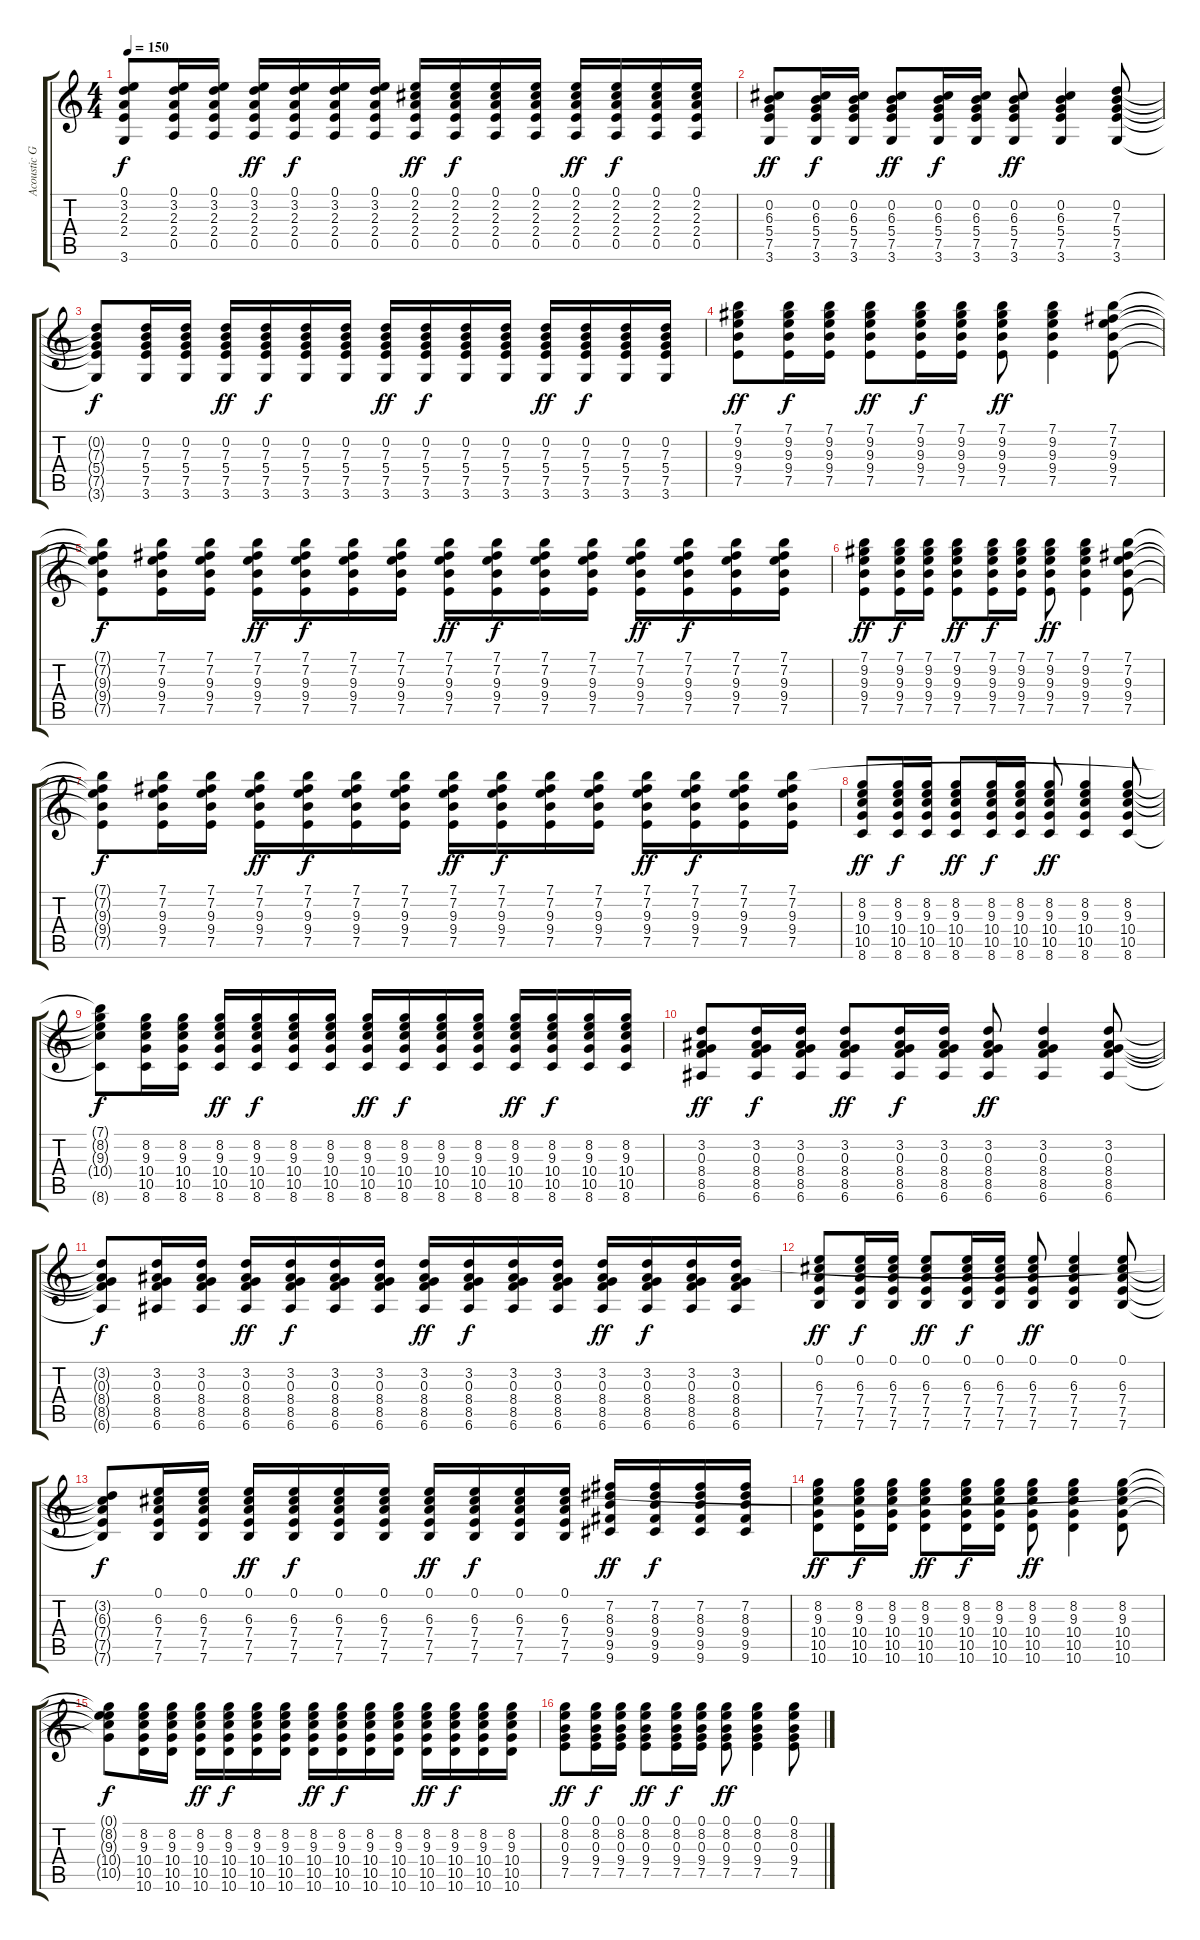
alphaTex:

\track ("Acoustic Guitar" "Acoustic G") {instrument acousticguitarsteel}
\staff {score tabs}
\tuning (E4 B3 G3 D3 A2 E2) {hide}
\ts (4 4)
\tempo 150
\clef g2
\ks c
(0.1{t} 3.2{t} 2.3{t} 2.4{t} 3.6{t}).8{dy f} (0.1 3.2 2.3 2.4 0.5).16 (0.1 3.2 2.3 2.4 0.5).16 (0.1 3.2 2.3 2.4 0.5).16{dy ff} (0.1 3.2 2.3 2.4 0.5).16{dy f} (0.1 3.2 2.3 2.4 0.5).16 (0.1 3.2 2.3 2.4 0.5).16 (0.1 2.2 2.3 2.4 0.5).16{dy ff} (0.1 2.2 2.3 2.4 0.5).16{dy f} (0.1 2.2 2.3 2.4 0.5).16 (0.1 2.2 2.3 2.4 0.5).16 (0.1 2.2 2.3 2.4 0.5).16{dy ff} (0.1 2.2 2.3 2.4 0.5).16{dy f} (0.1 2.2 2.3 2.4 0.5).16 (0.1 2.2 2.3 2.4 0.5).16 |
(0.2 6.3 5.4 7.5 3.6).8{dy ff} (0.2 6.3 5.4 7.5 3.6).16{dy f} (0.2 6.3 5.4 7.5 3.6).16 (0.2 6.3 5.4 7.5 3.6).8{dy ff} (0.2 6.3 5.4 7.5 3.6).16{dy f} (0.2 6.3 5.4 7.5 3.6).16 (0.2 6.3 5.4 7.5 3.6).8{dy ff} (0.2 6.3 5.4 7.5 3.6).4 (0.2 7.3 5.4 7.5 3.6).8 |
(0.2{t} 7.3{t} 5.4{t} 7.5{t} 3.6{t}).8{dy f} (0.2 7.3 5.4 7.5 3.6).16 (0.2 7.3 5.4 7.5 3.6).16 (0.2 7.3 5.4 7.5 3.6).16{dy ff} (0.2 7.3 5.4 7.5 3.6).16{dy f} (0.2 7.3 5.4 7.5 3.6).16 (0.2 7.3 5.4 7.5 3.6).16 (0.2 7.3 5.4 7.5 3.6).16{dy ff} (0.2 7.3 5.4 7.5 3.6).16{dy f} (0.2 7.3 5.4 7.5 3.6).16 (0.2 7.3 5.4 7.5 3.6).16 (0.2 7.3 5.4 7.5 3.6).16{dy ff} (0.2 7.3 5.4 7.5 3.6).16{dy f} (0.2 7.3 5.4 7.5 3.6).16 (0.2 7.3 5.4 7.5 3.6).16 |
(7.1 9.2 9.3 9.4 7.5).8{dy ff} (7.1 9.2 9.3 9.4 7.5).16{dy f} (7.1 9.2 9.3 9.4 7.5).16 (7.1 9.2 9.3 9.4 7.5).8{dy ff} (7.1 9.2 9.3 9.4 7.5).16{dy f} (7.1 9.2 9.3 9.4 7.5).16 (7.1 9.2 9.3 9.4 7.5).8{dy ff} (7.1 9.2 9.3 9.4 7.5).4 (7.1 7.2 9.3 9.4 7.5).8 |
(7.1{t} 7.2{t} 9.3{t} 9.4{t} 7.5{t}).8{dy f} (7.1 7.2 9.3 9.4 7.5).16 (7.1 7.2 9.3 9.4 7.5).16 (7.1 7.2 9.3 9.4 7.5).16{dy ff} (7.1 7.2 9.3 9.4 7.5).16{dy f} (7.1 7.2 9.3 9.4 7.5).16 (7.1 7.2 9.3 9.4 7.5).16 (7.1 7.2 9.3 9.4 7.5).16{dy ff} (7.1 7.2 9.3 9.4 7.5).16{dy f} (7.1 7.2 9.3 9.4 7.5).16 (7.1 7.2 9.3 9.4 7.5).16 (7.1 7.2 9.3 9.4 7.5).16{dy ff} (7.1 7.2 9.3 9.4 7.5).16{dy f} (7.1 7.2 9.3 9.4 7.5).16 (7.1 7.2 9.3 9.4 7.5).16 |
(7.1 9.2 9.3 9.4 7.5).8{dy ff} (7.1 9.2 9.3 9.4 7.5).16{dy f} (7.1 9.2 9.3 9.4 7.5).16 (7.1 9.2 9.3 9.4 7.5).8{dy ff} (7.1 9.2 9.3 9.4 7.5).16{dy f} (7.1 9.2 9.3 9.4 7.5).16 (7.1 9.2 9.3 9.4 7.5).8{dy ff} (7.1 9.2 9.3 9.4 7.5).4 (7.1 7.2 9.3 9.4 7.5).8 |
(7.1{t} 7.2{t} 9.3{t} 9.4{t} 7.5{t}).8{dy f} (7.1 7.2 9.3 9.4 7.5).16 (7.1 7.2 9.3 9.4 7.5).16 (7.1 7.2 9.3 9.4 7.5).16{dy ff} (7.1 7.2 9.3 9.4 7.5).16{dy f} (7.1 7.2 9.3 9.4 7.5).16 (7.1 7.2 9.3 9.4 7.5).16 (7.1 7.2 9.3 9.4 7.5).16{dy ff} (7.1 7.2 9.3 9.4 7.5).16{dy f} (7.1 7.2 9.3 9.4 7.5).16 (7.1 7.2 9.3 9.4 7.5).16 (7.1 7.2 9.3 9.4 7.5).16{dy ff} (7.1 7.2 9.3 9.4 7.5).16{dy f} (7.1 7.2 9.3 9.4 7.5).16 (7.1 7.2 9.3 9.4 7.5).16 |
(8.2 9.3 10.4 10.5 8.6).8{dy ff} (8.2 9.3 10.4 10.5 8.6).16{dy f} (8.2 9.3 10.4 10.5 8.6).16 (8.2 9.3 10.4 10.5 8.6).8{dy ff} (8.2 9.3 10.4 10.5 8.6).16{dy f} (8.2 9.3 10.4 10.5 8.6).16 (8.2 9.3 10.4 10.5 8.6).8{dy ff} (8.2 9.3 10.4 10.5 8.6).4 (8.2 9.3 10.4 10.5 8.6).8 |
(7.1{t} 8.2{t} 9.3{t} 10.4{t} 8.6{t}).8{dy f} (8.2 9.3 10.4 10.5 8.6).16 (8.2 9.3 10.4 10.5 8.6).16 (8.2 9.3 10.4 10.5 8.6).16{dy ff} (8.2 9.3 10.4 10.5 8.6).16{dy f} (8.2 9.3 10.4 10.5 8.6).16 (8.2 9.3 10.4 10.5 8.6).16 (8.2 9.3 10.4 10.5 8.6).16{dy ff} (8.2 9.3 10.4 10.5 8.6).16{dy f} (8.2 9.3 10.4 10.5 8.6).16 (8.2 9.3 10.4 10.5 8.6).16 (8.2 9.3 10.4 10.5 8.6).16{dy ff} (8.2 9.3 10.4 10.5 8.6).16{dy f} (8.2 9.3 10.4 10.5 8.6).16 (8.2 9.3 10.4 10.5 8.6).16 |
(3.2 0.3 8.4 8.5 6.6).8{dy ff} (3.2 0.3 8.4 8.5 6.6).16{dy f} (3.2 0.3 8.4 8.5 6.6).16 (3.2 0.3 8.4 8.5 6.6).8{dy ff} (3.2 0.3 8.4 8.5 6.6).16{dy f} (3.2 0.3 8.4 8.5 6.6).16 (3.2 0.3 8.4 8.5 6.6).8{dy ff} (3.2 0.3 8.4 8.5 6.6).4 (3.2 0.3 8.4 8.5 6.6).8 |
(3.2{t} 0.3{t} 8.4{t} 8.5{t} 6.6{t}).8{dy f} (3.2 0.3 8.4 8.5 6.6).16 (3.2 0.3 8.4 8.5 6.6).16 (3.2 0.3 8.4 8.5 6.6).16{dy ff} (3.2 0.3 8.4 8.5 6.6).16{dy f} (3.2 0.3 8.4 8.5 6.6).16 (3.2 0.3 8.4 8.5 6.6).16 (3.2 0.3 8.4 8.5 6.6).16{dy ff} (3.2 0.3 8.4 8.5 6.6).16{dy f} (3.2 0.3 8.4 8.5 6.6).16 (3.2 0.3 8.4 8.5 6.6).16 (3.2 0.3 8.4 8.5 6.6).16{dy ff} (3.2 0.3 8.4 8.5 6.6).16{dy f} (3.2 0.3 8.4 8.5 6.6).16 (3.2 0.3 8.4 8.5 6.6).16 |
(0.1 6.3 7.4 7.5 7.6).8{dy ff} (0.1 6.3 7.4 7.5 7.6).16{dy f} (0.1 6.3 7.4 7.5 7.6).16 (0.1 6.3 7.4 7.5 7.6).8{dy ff} (0.1 6.3 7.4 7.5 7.6).16{dy f} (0.1 6.3 7.4 7.5 7.6).16 (0.1 6.3 7.4 7.5 7.6).8{dy ff} (0.1 6.3 7.4 7.5 7.6).4 (0.1 6.3 7.4 7.5 7.6).8 |
(3.2{t} 6.3{t} 7.4{t} 7.5{t} 7.6{t}).8{dy f} (0.1 6.3 7.4 7.5 7.6).16 (0.1 6.3 7.4 7.5 7.6).16 (0.1 6.3 7.4 7.5 7.6).16{dy ff} (0.1 6.3 7.4 7.5 7.6).16{dy f} (0.1 6.3 7.4 7.5 7.6).16 (0.1 6.3 7.4 7.5 7.6).16 (0.1 6.3 7.4 7.5 7.6).16{dy ff} (0.1 6.3 7.4 7.5 7.6).16{dy f} (0.1 6.3 7.4 7.5 7.6).16 (0.1 6.3 7.4 7.5 7.6).16 (7.2 8.3 9.4 9.5 9.6).16{dy ff} (7.2 8.3 9.4 9.5 9.6).16{dy f} (7.2 8.3 9.4 9.5 9.6).16 (7.2 8.3 9.4 9.5 9.6).16 |
(8.2 9.3 10.4 10.5 10.6).8{dy ff} (8.2 9.3 10.4 10.5 10.6).16{dy f} (8.2 9.3 10.4 10.5 10.6).16 (8.2 9.3 10.4 10.5 10.6).8{dy ff} (8.2 9.3 10.4 10.5 10.6).16{dy f} (8.2 9.3 10.4 10.5 10.6).16 (8.2 9.3 10.4 10.5 10.6).8{dy ff} (8.2 9.3 10.4 10.5 10.6).4 (8.2 9.3 10.4 10.5 10.6).8 |
(0.1{t} 8.2{t} 9.3{t} 10.4{t} 10.5{t}).8{dy f} (8.2 9.3 10.4 10.5 10.6).16 (8.2 9.3 10.4 10.5 10.6).16 (8.2 9.3 10.4 10.5 10.6).16{dy ff} (8.2 9.3 10.4 10.5 10.6).16{dy f} (8.2 9.3 10.4 10.5 10.6).16 (8.2 9.3 10.4 10.5 10.6).16 (8.2 9.3 10.4 10.5 10.6).16{dy ff} (8.2 9.3 10.4 10.5 10.6).16{dy f} (8.2 9.3 10.4 10.5 10.6).16 (8.2 9.3 10.4 10.5 10.6).16 (8.2 9.3 10.4 10.5 10.6).16{dy ff} (8.2 9.3 10.4 10.5 10.6).16{dy f} (8.2 9.3 10.4 10.5 10.6).16 (8.2 9.3 10.4 10.5 10.6).16 |
(0.1 8.2 0.3 9.4 7.5).8{dy ff} (0.1 8.2 0.3 9.4 7.5).16{dy f} (0.1 8.2 0.3 9.4 7.5).16 (0.1 8.2 0.3 9.4 7.5).8{dy ff} (0.1 8.2 0.3 9.4 7.5).16{dy f} (0.1 8.2 0.3 9.4 7.5).16 (0.1 8.2 0.3 9.4 7.5).8{dy ff} (0.1 8.2 0.3 9.4 7.5).4 (0.1 8.2 0.3 9.4 7.5).8
